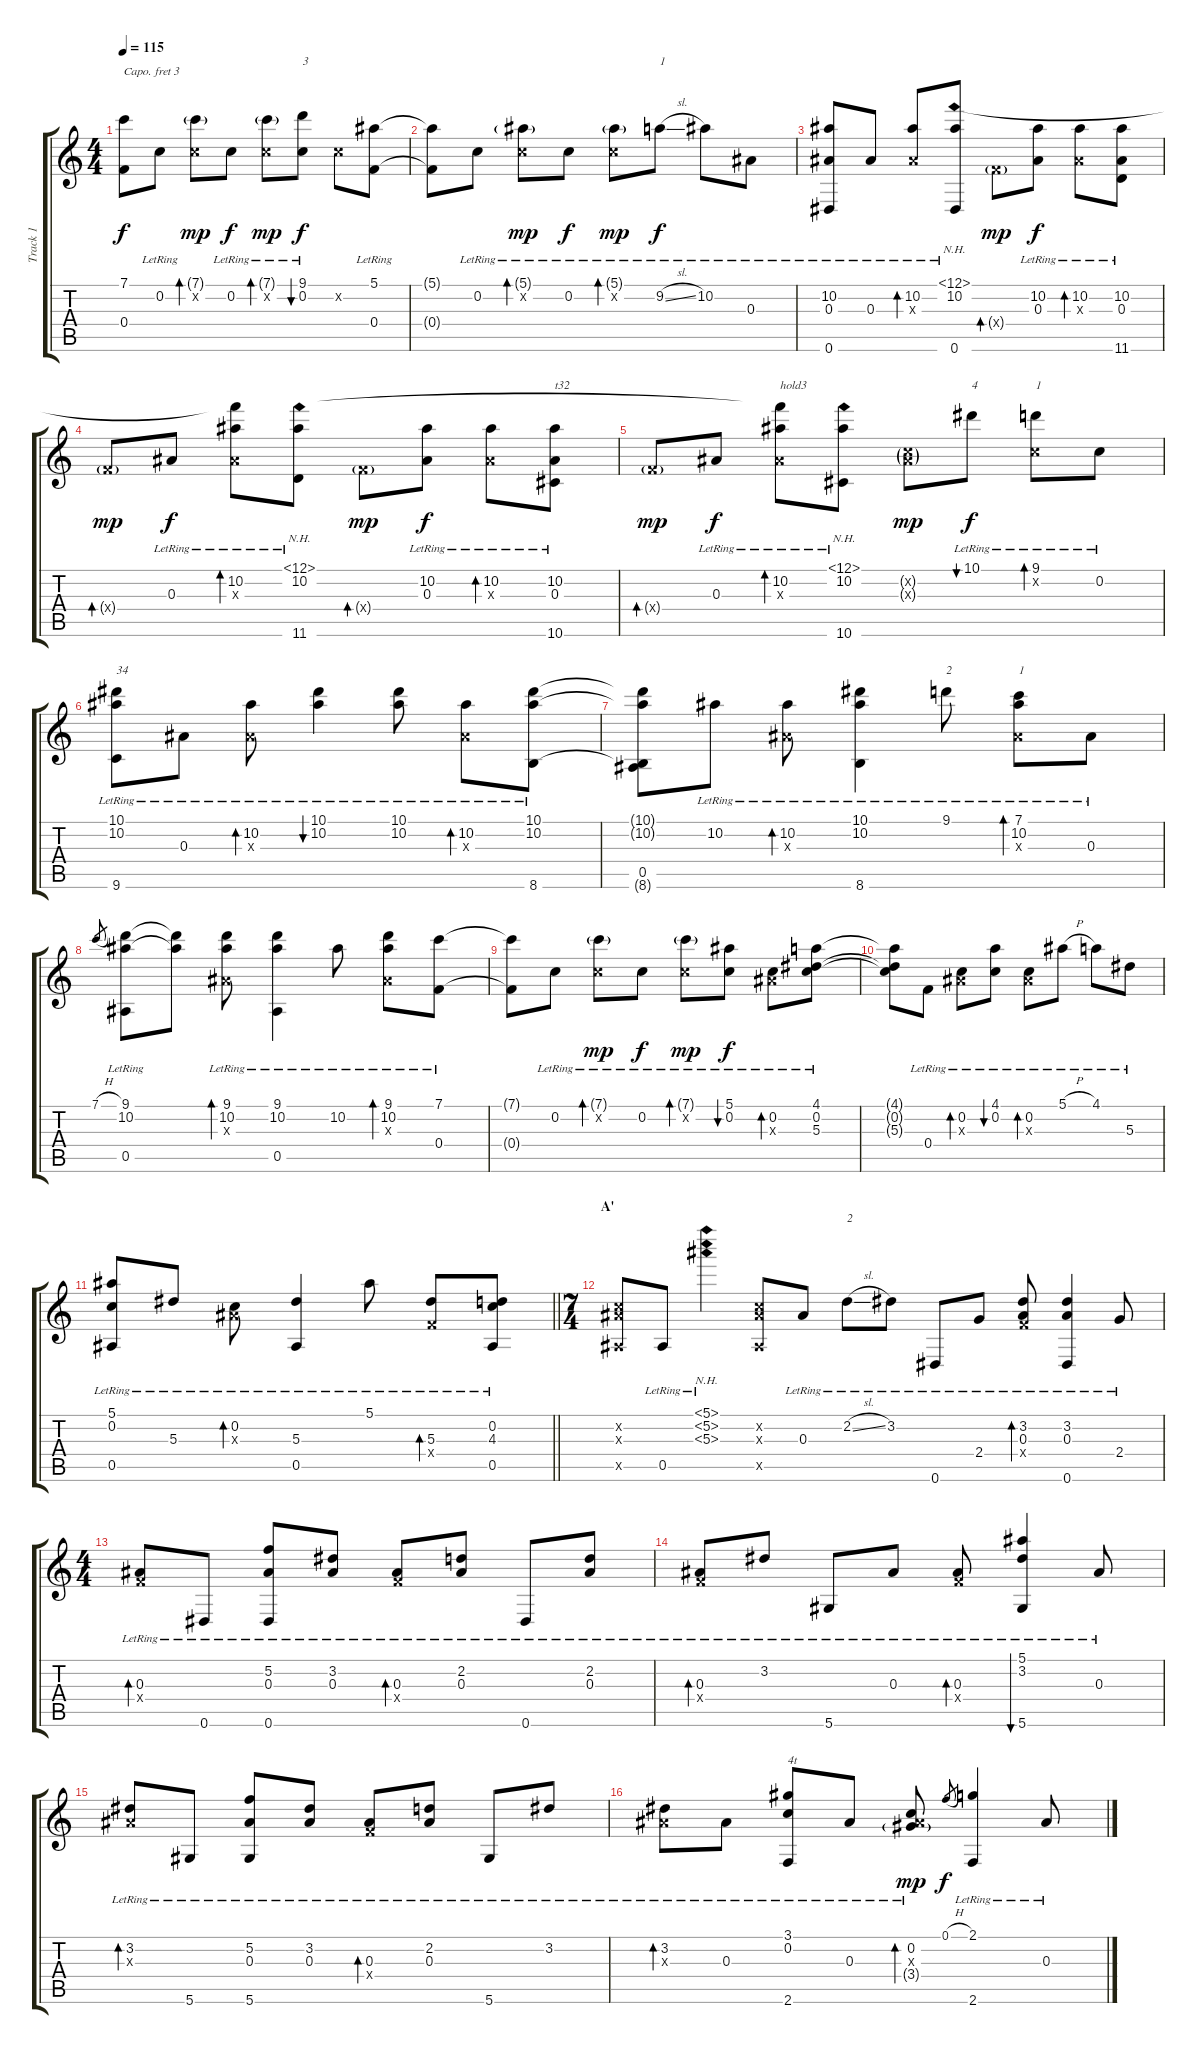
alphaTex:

\track ("Track 1" "Track 1") {instrument acousticguitarsteel}
\staff {score tabs}
\capo 3
\tuning (D4 A3 G3 D3 G2 C2) {hide}
\ts (4 4)
\tempo 115
\clef g2
\ks c
(7.1{t} 0.4{t}).8{dy f} 0.2{lr}.8 (7.1{g} 0.2{x}).8{bd 60 dy mp} 0.2{lr}.8{dy f} (7.1{g lr} 0.2{x}).8{bd 60 dy mp} (9.1{lr} 0.2{lr}).8{bu 60 txt "3" dy f} 0.2{x}.8 (5.1{lr} 0.4{lr}).8 |
(5.1{t} 0.4{t}).8 0.2{lr}.8 (5.1{g lr} 0.2{x}).8{bd 60 dy mp} 0.2{lr}.8{dy f} (5.1{g lr} 0.2{x}).8{bd 60 dy mp} 9.2{sl lr}.8{txt "1" dy f} 10.2{lr}.8 0.3{lr}.8 |
(10.2{lr} 0.3{lr} 0.6{lr}).8 0.3{lr}.8 (10.2{lr} 0.3{x}).8{bd 60} (12.1{nh lr} 10.2{lr} 0.6{lr}).8 0.4{g x}.8{bd 60 dy mp} (10.2{lr} 0.3{lr}).8{dy f} (10.2{lr} 0.3{x}).8{bd 60} (10.2{lr} 0.3{lr} 11.6{lr}).8 |
0.4{g x}.8{bd 60 dy mp} 0.3{lr}.8{dy f} (12.1{t} 10.2{lr} 0.3{x}).8{bd 60} (12.1{nh lr} 10.2{lr} 11.6{lr}).8 0.4{g x}.8{bd 60 dy mp} (10.2{lr} 0.3{lr}).8{dy f} (10.2{lr} 0.3{x}).8{bd 60} (10.2{lr} 0.3{lr} 10.6{lr}).8{txt "t32"} |
0.4{g x}.8{bd 60 dy mp} 0.3{lr}.8{dy f} (12.1{t} 10.2{lr} 0.3{x}).8{bd 60 txt "hold3"} (12.1{nh lr} 10.2{lr} 10.6{lr}).8 (0.2{g x} 0.3{g x}).8{dy mp} 10.1{lr}.8{bu 60 txt "4" dy f} (9.1{lr} 0.2{x}).8{bd 60 txt "1"} 0.2{lr}.8 |
(10.1{lr} 10.2{lr} 9.6{lr}).8{txt "34"} 0.3{lr}.8 (10.2{lr} 0.3{x}).8{bd 60} (10.1{lr} 10.2{lr}).4{bu 60} (10.1{lr} 10.2{lr}).8 (10.2{lr} 0.3{x}).8{bd 60} (10.1{lr} 10.2{lr} 8.6{lr}).8 |
(10.1{t} 10.2{t} 0.5 8.6{t}).8 10.2{lr}.8 (10.2{lr} 0.3{x}).8{bd 60} (10.1{lr} 10.2{lr} 8.6{lr}).4 9.1{lr}.8{txt "2"} (7.1{lr} 10.2 0.3{x}).8{bd 60 txt "1"} 0.3{lr}.8 |
7.1{h}.8{gr} (9.1{lr} 10.2{lr} 0.5{lr}).8 (9.1{t} 10.2{t}).8 (9.1{lr} 10.2{lr} 0.3{x}).8{bd 60} (9.1{lr} 10.2{lr} 0.5{lr}).4 10.2{lr}.8 (9.1{lr} 10.2{lr} 0.3{x}).8{bd 60} (7.1{lr} 0.4{lr}).8 |
(7.1{t} 0.4{t}).8 0.2{lr}.8 (7.1{g lr} 0.2{x}).8{bd 60 dy mp} 0.2{lr}.8{dy f} (7.1{g lr} 0.2{x}).8{bd 60 dy mp} (5.1{lr} 0.2{lr}).8{bu 60 dy f} (0.2{lr} 0.3{x}).8{bd 60} (4.1{lr} 0.2{lr} 5.3{lr}).8 |
(4.1{t} 0.2{t} 5.3{t}).8 0.4{lr}.8 (0.2{lr} 0.3{x}).8{bd 60} (4.1{lr} 0.2{lr}).8{bu 60} (0.2{lr} 0.3{x}).8{bd 60} 5.1{h lr}.8 4.1{lr}.8 5.3{lr}.8 |
\barLineRight lightlight
(5.1{lr} 0.2{lr} 0.5{lr}).8 5.3{lr}.8 (0.2{lr} 0.3{x}).8{bd 60} (5.3{lr} 0.5{lr}).4 5.1{lr}.8 (5.3{lr} 0.4{x}).8{bd 60} (0.2{lr} 4.3{lr} 0.5{lr}).8 |
\ts (7 4)
\section ("" "A'")
(0.2{x} 0.3{x} 0.5{x}).8 0.5{lr}.8 (5.1{nh lr} 5.2{nh lr} 5.3{nh lr}).4 (0.2{x} 0.3{x} 0.5{x}).8 0.3{lr}.8 2.2{sl lr}.8{txt "2"} 3.2{lr}.8 0.6{lr}.8 2.4{lr}.8 (3.2{lr} 0.3{lr} 0.4{x}).8{bd 60} (3.2 0.3 0.6{lr}).4 2.4{lr}.8 |
\ts (4 4)
(0.3{lr} 0.4{x}).8{bd 60} 0.6{lr}.8 (5.2{lr} 0.3{lr} 0.6{lr}).8 (3.2{lr} 0.3{lr}).8 (0.3{lr} 0.4{x}).8{bd 60} (2.2{lr} 0.3{lr}).8 0.6{lr}.8 (2.2{lr} 0.3{lr}).8 |
(0.3{lr} 0.4{x}).8{bd 60} 3.2{lr}.8 5.6{lr}.8 0.3{lr}.8 (0.3{lr} 0.4{x}).8{bd 60} (5.1{lr} 3.2{lr} 5.6).4{bu 60} 0.3{lr}.8 |
(3.2{lr} 0.3{x}).8{bd 60} 5.6{lr}.8 (5.2{lr} 0.3{lr} 5.6{lr}).8 (3.2{lr} 0.3{lr}).8 (0.3{lr} 0.4{x}).8{bd 60} (2.2{lr} 0.3{lr}).8 5.6{lr}.8 3.2{lr}.8 |
(3.2{lr} 0.3{x}).8{bd 60} 0.3{lr}.8 (3.1{lr} 0.2{lr} 2.6{lr}).8{txt "4t"} 0.3{lr}.8 (0.2{lr} 0.3{x} 3.4{g lr}).8{bd 60 dy mp} 0.1{h}.8{gr dy f} (2.1{lr} 2.6{lr}).4 0.3{lr}.8
